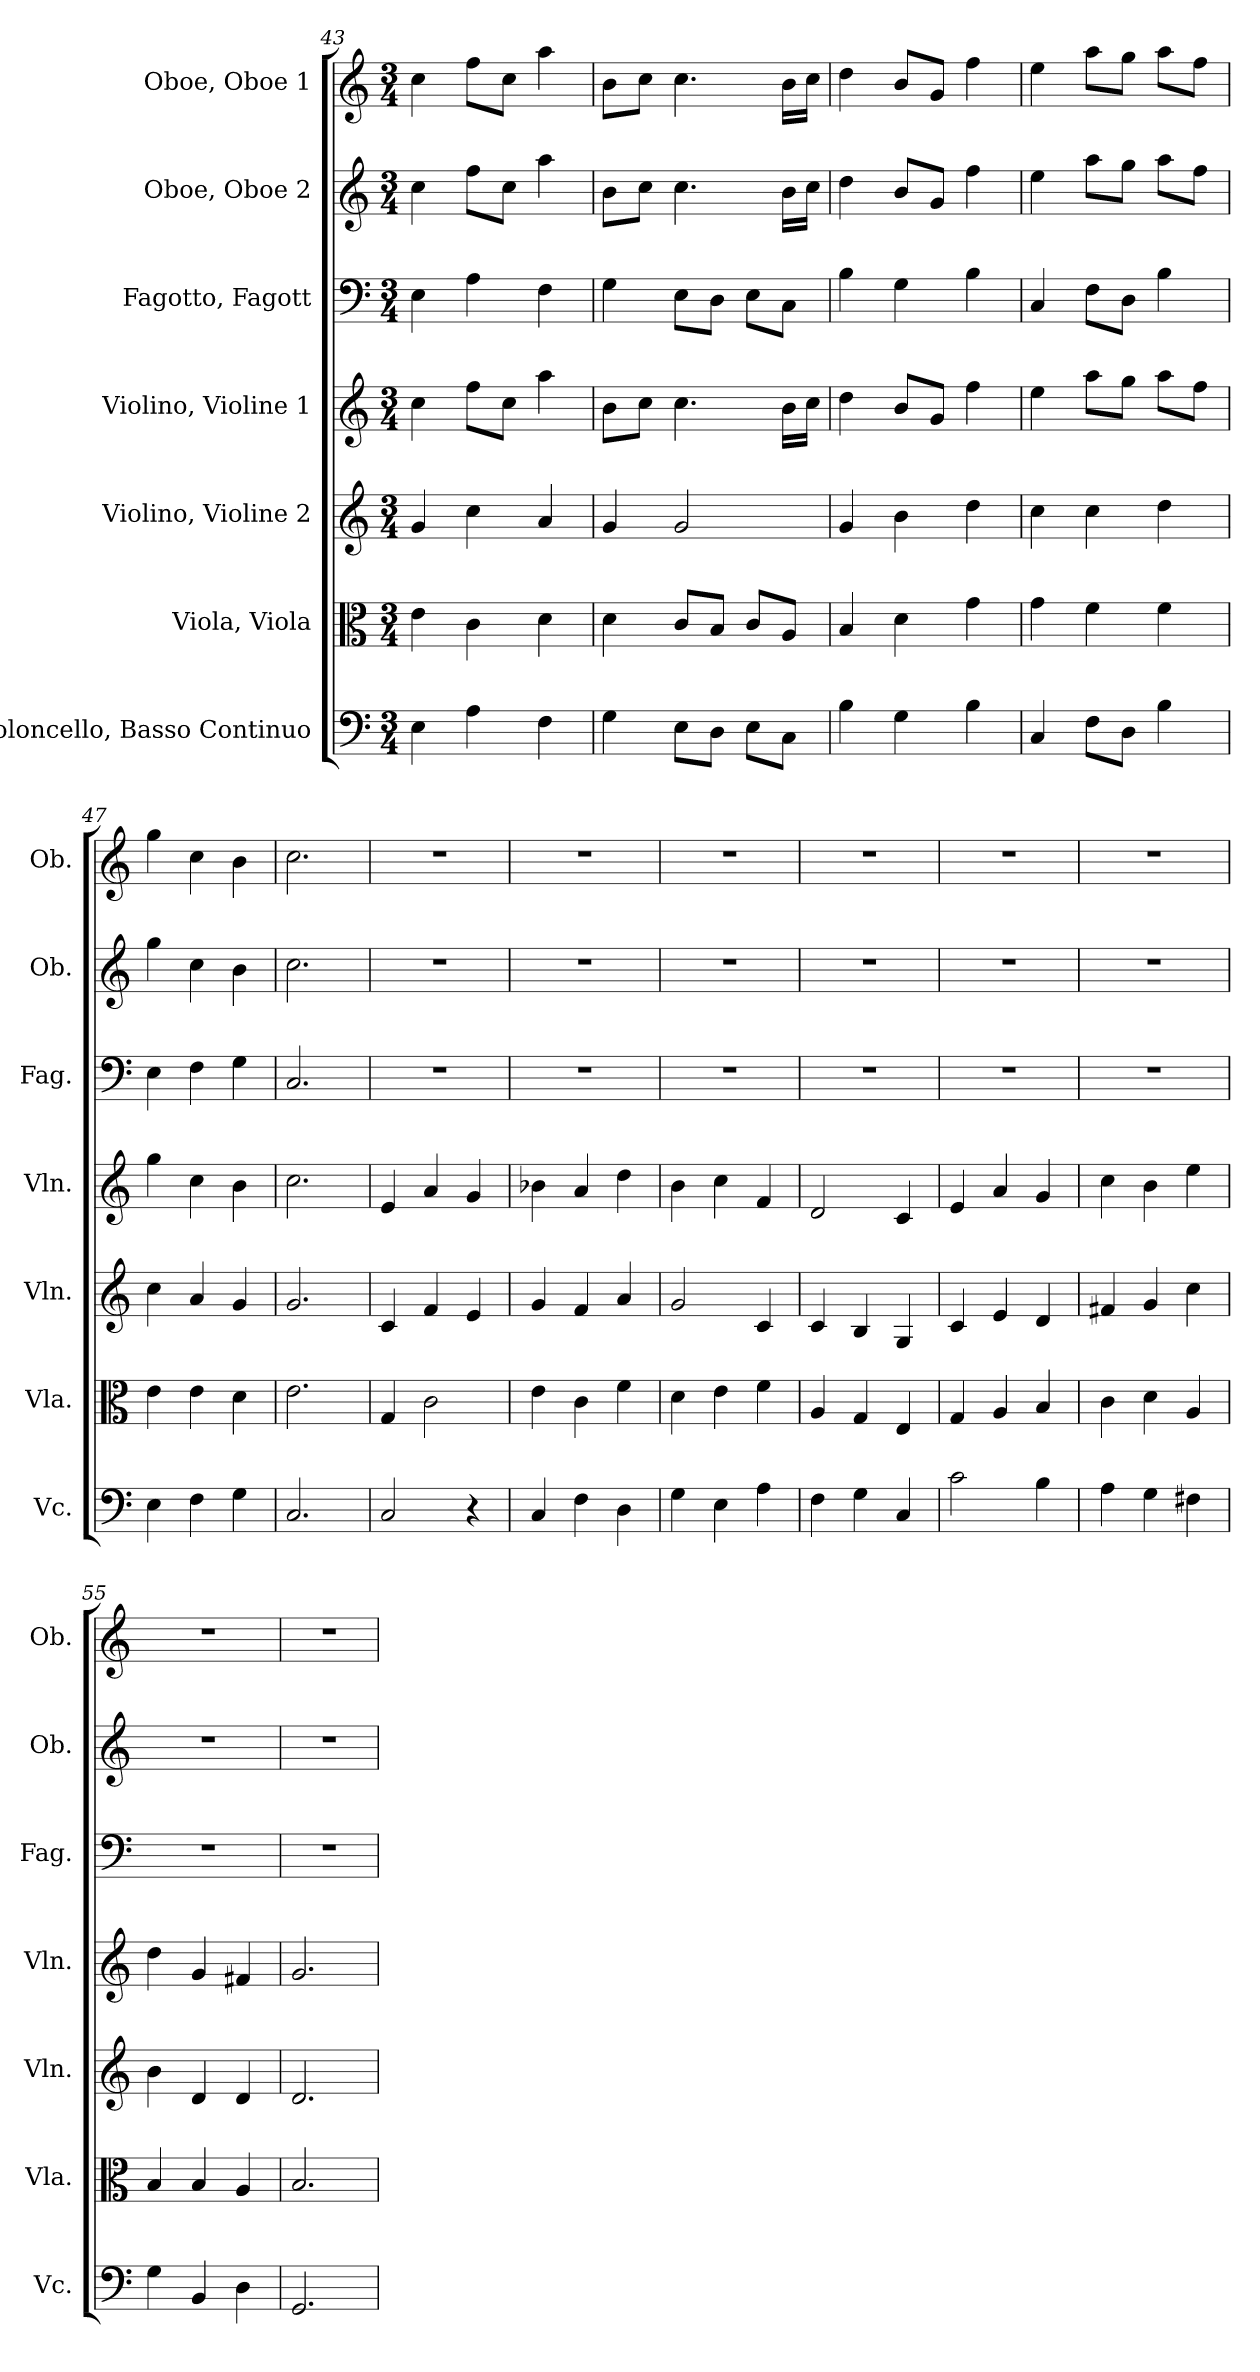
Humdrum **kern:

**kern	**kern	**kern	**kern	**kern	**kern	**kern
*part7	*part6	*part5	*part4	*part3	*part2	*part1
*staff7	*staff6	*staff5	*staff4	*staff3	*staff2	*staff1
*I"Violoncello, Basso Continuo	*I"Viola, Viola	*I"Violino, Violine 2	*I"Violino, Violine 1	*I"Fagotto, Fagott	*I"Oboe, Oboe 2	*I"Oboe, Oboe 1
*I'Vc.	*I'Vla.	*I'Vln.	*I'Vln.	*I'Fag.	*I'Ob.	*I'Ob.
*clefF4	*clefC3	*clefG2	*clefG2	*clefF4	*clefG2	*clefG2
*k[]	*k[]	*k[]	*k[]	*k[]	*k[]	*k[]
*M3/4	*M3/4	*M3/4	*M3/4	*M3/4	*M3/4	*M3/4
=43	=43	=43	=43	=43	=43	=43
4E\	4e\	4g/	4cc\	4E\	4cc\	4cc\
4A\	4c\	4cc\	8ff\L	4A\	8ff\L	8ff\L
.	.	.	8cc\J	.	8cc\J	8cc\J
4F\	4d\	4a/	4aa\	4F\	4aa\	4aa\
!!LO:LB:g=z
=44	=44	=44	=44	=44	=44	=44
4G\	4d\	4g/	8b\L	4G\	8b\L	8b\L
.	.	.	8cc\J	.	8cc\J	8cc\J
8E\L	8c/L	2g/	4.cc\	8E\L	4.cc\	4.cc\
8D\J	8B/J	.	.	8D\J	.	.
8E\L	8c/L	.	.	8E\L	.	.
8C\J	8A/J	.	16b\LL	8C\J	16b\LL	16b\LL
.	.	.	16cc\JJ	.	16cc\JJ	16cc\JJ
=45	=45	=45	=45	=45	=45	=45
4B\	4B/	4g/	4dd\	4B\	4dd\	4dd\
4G\	4d\	4b\	8b/L	4G\	8b/L	8b/L
.	.	.	8g/J	.	8g/J	8g/J
4B\	4g\	4dd\	4ff\	4B\	4ff\	4ff\
=46	=46	=46	=46	=46	=46	=46
4C/	4g\	4cc\	4ee\	4C/	4ee\	4ee\
8F\L	4f\	4cc\	8aa\L	8F\L	8aa\L	8aa\L
8D\J	.	.	8gg\J	8D\J	8gg\J	8gg\J
4B\	4f\	4dd\	8aa\L	4B\	8aa\L	8aa\L
.	.	.	8ff\J	.	8ff\J	8ff\J
=47	=47	=47	=47	=47	=47	=47
4E\	4e\	4cc\	4gg\	4E\	4gg\	4gg\
4F\	4e\	4a/	4cc\	4F\	4cc\	4cc\
4G\	4d\	4g/	4b\	4G\	4b\	4b\
=48	=48	=48	=48	=48	=48	=48
2.C/	2.e\	2.g/	2.cc\	2.C/	2.cc\	2.cc\
=49	=49	=49	=49	=49	=49	=49
2C/	4G/	4c/	4e/	2.r	2.r	2.r
.	2c\	4f/	4a/	.	.	.
4r	.	4e/	4g/	.	.	.
=50	=50	=50	=50	=50	=50	=50
4C/	4e\	4g/	4b-X\	2.r	2.r	2.r
4F\	4c\	4f/	4a/	.	.	.
4D\	4f\	4a/	4dd\	.	.	.
=51	=51	=51	=51	=51	=51	=51
4G\	4d\	2g/	4b\	2.r	2.r	2.r
4E\	4e\	.	4cc\	.	.	.
4A\	4f\	4c/	4f/	.	.	.
=52	=52	=52	=52	=52	=52	=52
4F\	4A/	4c/	2d/	2.r	2.r	2.r
4G\	4G/	4B/	.	.	.	.
4C/	4E/	4G/	4c/	.	.	.
=53	=53	=53	=53	=53	=53	=53
2c\	4G/	4c/	4e/	2.r	2.r	2.r
.	4A/	4e/	4a/	.	.	.
4B\	4B/	4d/	4g/	.	.	.
=54	=54	=54	=54	=54	=54	=54
4A\	4c\	4f#X/	4cc\	2.r	2.r	2.r
4G\	4d\	4g/	4b\	.	.	.
4F#X\	4A/	4cc\	4ee\	.	.	.
=55	=55	=55	=55	=55	=55	=55
4G\	4B/	4b\	4dd\	2.r	2.r	2.r
4BB/	4B/	4d/	4g/	.	.	.
4D\	4A/	4d/	4f#X/	.	.	.
!!LO:PB:g=z
=56	=56	=56	=56	=56	=56	=56
2.GG/	2.B/	2.d/	2.g/	2.r	2.r	2.r
=	=	=	=	=	=	=
*-	*-	*-	*-	*-	*-	*-
